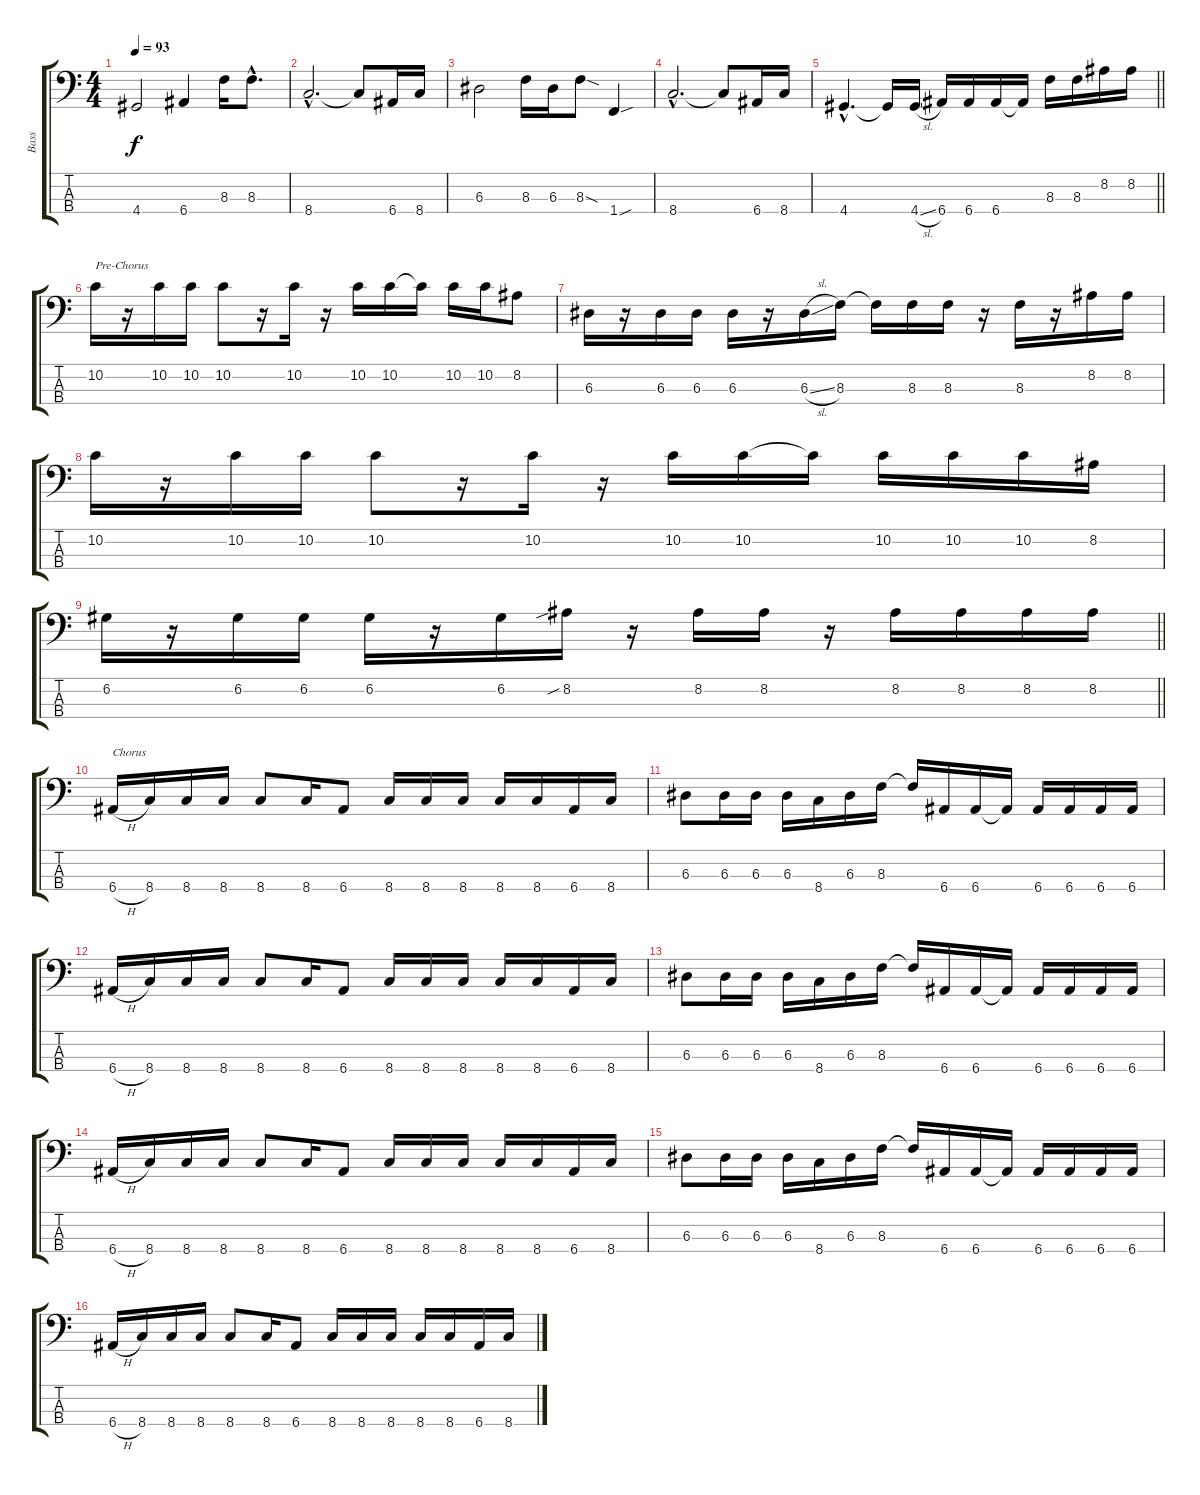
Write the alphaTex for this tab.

\track ("Bass" "Bass") {instrument electricbassfinger}
\staff {score tabs}
\tuning (G2 D2 A1 E1) {hide}
\ts (4 4)
\tempo 93
\clef f4
\ks c
4.4.2{dy f} 6.4.4 8.3.16 8.3{hac}.8{d} |
8.4{hac}.2{d} 8.4{t}.8 6.4.16 8.4.16 |
6.3.2 8.3.16 6.3.16 8.3{sod}.8 1.4{sou}.4 |
8.4{hac}.2{d} 8.4{t}.8 6.4.16 8.4.16 |
\barLineRight lightlight
4.4{hac}.4{d} 4.4{t}.16 4.4{sl}.16 6.4.16 6.4.16 6.4.16 6.4{t}.16 8.3.16 8.3.16 8.2.16 8.2.16 |
10.2.16{txt "Pre-Chorus"} r.16 10.2.16 10.2.16 10.2.8 r.16 10.2.16 r.16 10.2.16 10.2.16 10.2{t}.16 10.2.16 10.2.16 8.2.8 |
6.3.16 r.16 6.3.16 6.3.16 6.3.16 r.16 6.3{sl}.16 8.3.16 8.3{t}.16 8.3.16 8.3.16 r.16 8.3.16 r.16 8.2.16 8.2.16 |
10.2.16 r.16 10.2.16 10.2.16 10.2.8 r.16 10.2.16 r.16 10.2.16 10.2.16 10.2{t}.16 10.2.16 10.2.16 10.2.16 8.2.16 |
\barLineRight lightlight
6.2.16 r.16 6.2.16 6.2.16 6.2.16 r.16 6.2.16 8.2{sib}.16 r.16 8.2.16 8.2.16 r.16 8.2.16 8.2.16 8.2.16 8.2.16 |
6.4{h}.16{txt "Chorus"} 8.4.16 8.4.16 8.4.16 8.4.8 8.4.16 6.4.8 8.4.16 8.4.16 8.4.16 8.4.16 8.4.16 6.4.16 8.4.16 |
6.3.8 6.3.16 6.3.16 6.3.16 8.4.16 6.3.16 8.3.16 8.3{t}.16 6.4.16 6.4.16 6.4{t}.16 6.4.16 6.4.16 6.4.16 6.4.16 |
6.4{h}.16 8.4.16 8.4.16 8.4.16 8.4.8 8.4.16 6.4.8 8.4.16 8.4.16 8.4.16 8.4.16 8.4.16 6.4.16 8.4.16 |
6.3.8 6.3.16 6.3.16 6.3.16 8.4.16 6.3.16 8.3.16 8.3{t}.16 6.4.16 6.4.16 6.4{t}.16 6.4.16 6.4.16 6.4.16 6.4.16 |
6.4{h}.16 8.4.16 8.4.16 8.4.16 8.4.8 8.4.16 6.4.8 8.4.16 8.4.16 8.4.16 8.4.16 8.4.16 6.4.16 8.4.16 |
6.3.8 6.3.16 6.3.16 6.3.16 8.4.16 6.3.16 8.3.16 8.3{t}.16 6.4.16 6.4.16 6.4{t}.16 6.4.16 6.4.16 6.4.16 6.4.16 |
6.4{h}.16 8.4.16 8.4.16 8.4.16 8.4.8 8.4.16 6.4.8 8.4.16 8.4.16 8.4.16 8.4.16 8.4.16 6.4.16 8.4.16
